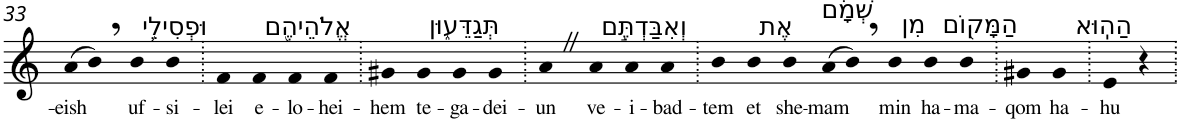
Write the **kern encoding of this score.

**kern	**text
*part1	*part1
*staff1	*staff1
*I"Piano	*
*I'Pno	*
!!LO:PB:g=z
*clefG2	*
*k[]	*
=33	=33
!	!LO:LY:b
(8a	-eish
8b,)	.
!LO:TX:a:t=וּפְסִילֵ֥י	!
!	!LO:LY:b
4b	uf-
!	!LO:LY:b
4b	-si-
=34.	=34.
!	!LO:LY:b
4f	-lei
!LO:TX:a:t=אֱלֹהֵיהֶ֖ם	!
!	!LO:LY:b
4f	e-
!	!LO:LY:b
4f	-lo-
!	!LO:LY:b
4f	-hei-
=35.	=35.
!	!LO:LY:b
4g#X	-hem
!LO:TX:a:t=תְּגַדֵּע֑וּן	!
!	!LO:LY:b
4g#	te-
!	!LO:LY:b
4g#	-ga-
!	!LO:LY:b
4g#	-dei-
=36.	=36.
!	!LO:LY:b
4aZ	-un
!LO:TX:a:t=וְאִבַּדְתֶּ֣ם	!
!	!LO:LY:b
4a	ve-
!	!LO:LY:b
4a	-i-
!	!LO:LY:b
4a	-bad-
=37.	=37.
!	!LO:LY:b
4b	-tem
!LO:TX:a:t=אֶת	!
!	!LO:LY:b
4b	et
!LO:TX:a:t=שְׁמָ֔ם	!
!	!LO:LY:b
4b	she-
!	!LO:LY:b
(8a	-mam
8b,)	.
!LO:TX:a:t=מִן	!
!	!LO:LY:b
4b	min
!LO:TX:a:t=הַמָּק֖וֹם	!
!	!LO:LY:b
4b	ha-
!	!LO:LY:b
4b	-ma-
=38.	=38.
!	!LO:LY:b
4g#X	-qom
!LO:TX:a:t=הַהֽוּא	!
!	!LO:LY:b
4g#	ha-
=39.	=39.
!	!LO:LY:b
4e	-hu
4r	.
=.	=.
*-	*-
